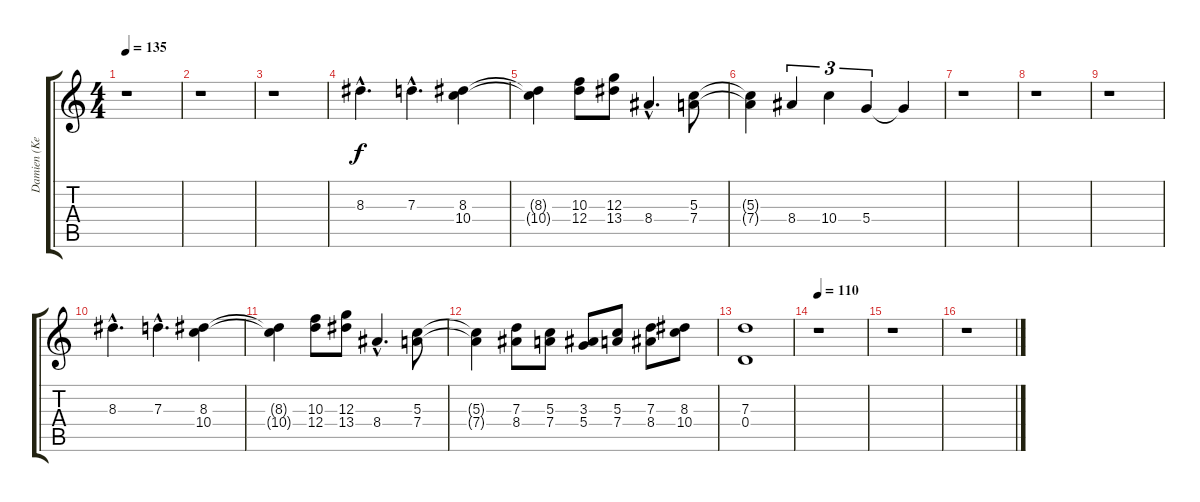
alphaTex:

\track ("Damien (KeybHigh)" "Damien (Ke") {instrument stringensemble1}
\staff {score tabs}
\tuning (E5 B4 G4 D4 A3 D3) {hide}
\ts (4 4)
\tempo 135
\clef g2
\ks c
r.1{dy f} |
r.1 |
r.1 |
8.3{hac}.4{d} 7.3{hac}.4{d} (8.3 10.4).4 |
(8.3{t} 10.4{t}).4 (10.3 12.4).8 (12.3 13.4).8 8.4{hac}.4{d} (5.3 7.4).8 |
(5.3{t} 7.4{t}).4 8.4.4{tu (3 2)} 10.4.4{tu (3 2)} 5.4.4{tu (3 2)} 5.4{t}.4 |
r.1 |
r.1 |
r.1 |
8.3{hac}.4{d} 7.3{hac}.4{d} (8.3 10.4).4 |
(8.3{t} 10.4{t}).4 (10.3 12.4).8 (12.3 13.4).8 8.4{hac}.4{d} (5.3 7.4).8 |
(5.3{t} 7.4{t}).4 (7.3 8.4).8 (5.3 7.4).8 (3.3 5.4).8 (5.3 7.4).8 (7.3 8.4).8 (8.3 10.4).8 |
(7.3 0.4).1 |
\tempo 110
r.1 |
r.1 |
r.1
